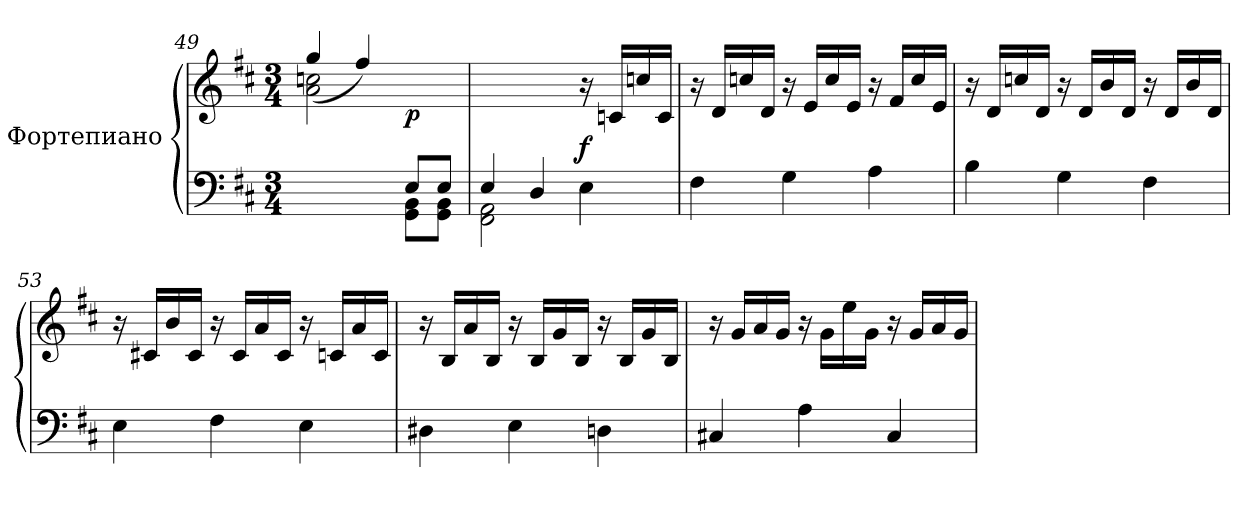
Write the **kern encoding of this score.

**kern	**kern	**dynam
*part1	*part1	*part1
*staff2	*staff1	*staff1/2
*I"Фортепиано	*	*
*clefF4	*clefG2	*
*k[f#c#]	*k[f#c#]	*
*D:	*D:	*
*M3/4	*M3/4	*
=49	=49	=49
*^	*^	*
2ryy	2ryy	2a\ 2ccn\	(>4gg/	.
.	.	.	4ff#/)	.
!	!	!	!	!LO:DY:b
8E/L	8GG\ 8BB\L	4ryy	4ryy	p
8E/J	8GG\ 8BB\J	.	.	.
*	*	*v	*v	*
=50	=50	=50	=50
4E/	2FF#\ 2AA\	2ryy	.
4D/	.	.	.
!	!	!	!LO:DY:b
4E\	4ryy	16r	f
.	.	16cn/LL	.
.	.	16ccn/	.
.	.	16c/JJ	.
*v	*v	*	*
!!LO:LB:g=z
=51	=51	=51
4F#\	16r	.
.	16d/LL	.
.	16ccn/	.
.	16d/JJ	.
4G\	16r	.
.	16e/LL	.
.	16cc/	.
.	16e/JJ	.
4A\	16r	.
.	16f#/LL	.
.	16cc/	.
.	16e/JJ	.
=52	=52	=52
4B\	16r	.
.	16d/LL	.
.	16ccn/	.
.	16d/JJ	.
4G\	16r	.
.	16d/LL	.
.	16b/	.
.	16d/JJ	.
4F#\	16r	.
.	16d/LL	.
.	16b/	.
.	16d/JJ	.
=53	=53	=53
4E\	16r	.
.	16c#X/LL	.
.	16b/	.
.	16c#/JJ	.
4F#\	16r	.
.	16c#/LL	.
.	16a/	.
.	16c#/JJ	.
4E\	16r	.
.	16cn/LL	.
.	16a/	.
.	16c/JJ	.
!!LO:LB:g=z
=54	=54	=54
4D#X\	16r	.
.	16B/LL	.
.	16a/	.
.	16B/JJ	.
4E\	16r	.
.	16B/LL	.
.	16g/	.
.	16B/JJ	.
4Dn\	16r	.
.	16B/LL	.
.	16g/	.
.	16B/JJ	.
=55	=55	=55
4C#X/	16r	.
.	16g/LL	.
.	16a/	.
.	16g/JJ	.
4A\	16r	.
.	16g\LL	.
.	16ee\	.
.	16g\JJ	.
4C#/	16r	.
.	16g/LL	.
.	16a/	.
.	16g/JJ	.
=	=	=
*-	*-	*-
